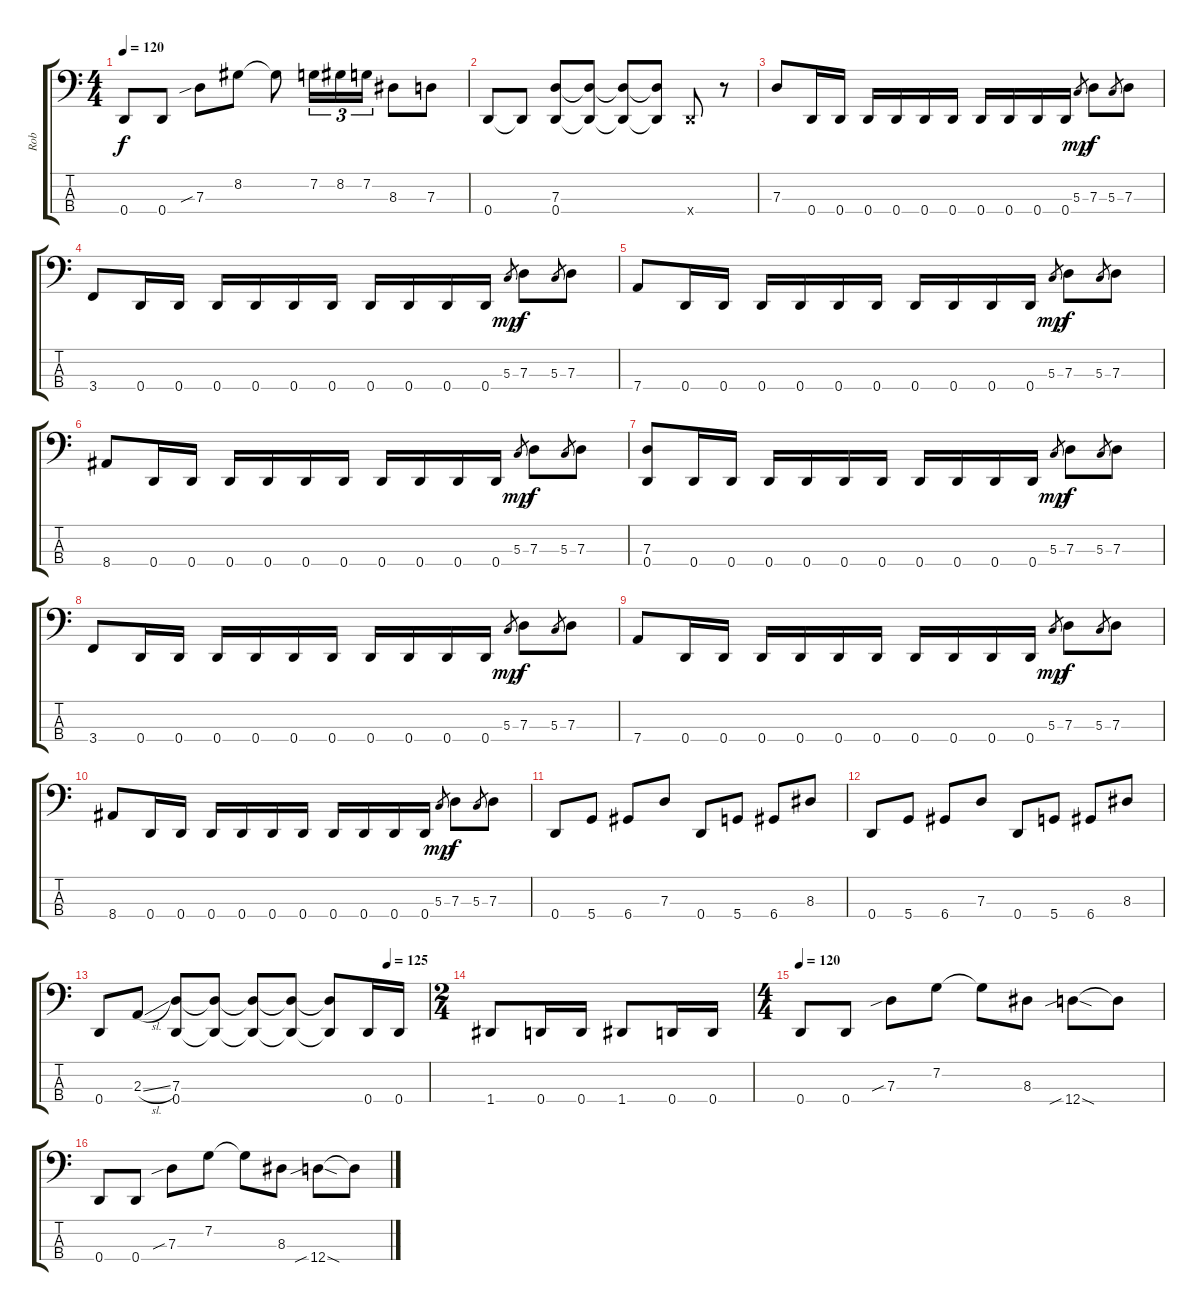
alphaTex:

\track ("Rob" "Rob") {instrument electricbassfinger}
\staff {score tabs}
\tuning (F2 C2 G1 D1) {hide}
\ts (4 4)
\tempo 120
\clef f4
\ks c
0.4.8{dy f} 0.4.8 7.3{sib}.8 8.2.8 8.2{t}.8 7.2.16{tu (3 2)} 8.2.16{tu (3 2)} 7.2.16{tu (3 2)} 8.3.8 7.3.8 |
0.4.8 0.4{t}.8 (7.3 0.4).8 (7.3{t} 0.4{t}).8 (7.3{t} 0.4{t}).8 (7.3{t} 0.4{t}).8 0.4{x}.8 r.8 |
7.3.8 0.4.16 0.4.16 0.4.16 0.4.16 0.4.16 0.4.16 0.4.16 0.4.16 0.4.16 0.4.16 5.3.8{gr dy mp} 7.3.8{dy f} 5.3.8{gr} 7.3.8 |
3.4.8 0.4.16 0.4.16 0.4.16 0.4.16 0.4.16 0.4.16 0.4.16 0.4.16 0.4.16 0.4.16 5.3.8{gr dy mp} 7.3.8{dy f} 5.3.8{gr} 7.3.8 |
7.4.8 0.4.16 0.4.16 0.4.16 0.4.16 0.4.16 0.4.16 0.4.16 0.4.16 0.4.16 0.4.16 5.3.8{gr dy mp} 7.3.8{dy f} 5.3.8{gr} 7.3.8 |
8.4.8 0.4.16 0.4.16 0.4.16 0.4.16 0.4.16 0.4.16 0.4.16 0.4.16 0.4.16 0.4.16 5.3.8{gr dy mp} 7.3.8{dy f} 5.3.8{gr} 7.3.8 |
(7.3 0.4).8 0.4.16 0.4.16 0.4.16 0.4.16 0.4.16 0.4.16 0.4.16 0.4.16 0.4.16 0.4.16 5.3.8{gr dy mp} 7.3.8{dy f} 5.3.8{gr} 7.3.8 |
3.4.8 0.4.16 0.4.16 0.4.16 0.4.16 0.4.16 0.4.16 0.4.16 0.4.16 0.4.16 0.4.16 5.3.8{gr dy mp} 7.3.8{dy f} 5.3.8{gr} 7.3.8 |
7.4.8 0.4.16 0.4.16 0.4.16 0.4.16 0.4.16 0.4.16 0.4.16 0.4.16 0.4.16 0.4.16 5.3.8{gr dy mp} 7.3.8{dy f} 5.3.8{gr} 7.3.8 |
8.4.8 0.4.16 0.4.16 0.4.16 0.4.16 0.4.16 0.4.16 0.4.16 0.4.16 0.4.16 0.4.16 5.3.8{gr dy mp} 7.3.8{dy f} 5.3.8{gr} 7.3.8 |
0.4.8 5.4.8 6.4.8 7.3.8 0.4.8 5.4.8 6.4.8 8.3.8 |
0.4.8 5.4.8 6.4.8 7.3.8 0.4.8 5.4.8 6.4.8 8.3.8 |
\tempo (125 0.875)
0.4.8 2.3{sl}.8 (7.3 0.4).8 (7.3{t} 0.4{t}).8 (7.3{t} 0.4{t}).8 (7.3{t} 0.4{t}).8 (7.3{t} 0.4{t}).8 0.4.16 0.4.16 |
\ts (2 4)
1.4.8 0.4.16 0.4.16 1.4.8 0.4.16 0.4.16 |
\ts (4 4)
\tempo 120
0.4.8 0.4.8 7.3{sib}.8 7.2.8 7.2{t}.8 8.3.8 12.4{sib sod}.8 12.4{t}.8 |
0.4.8 0.4.8 7.3{sib}.8 7.2.8 7.2{t}.8 8.3.8 12.4{sib sod}.8 12.4{t}.8
